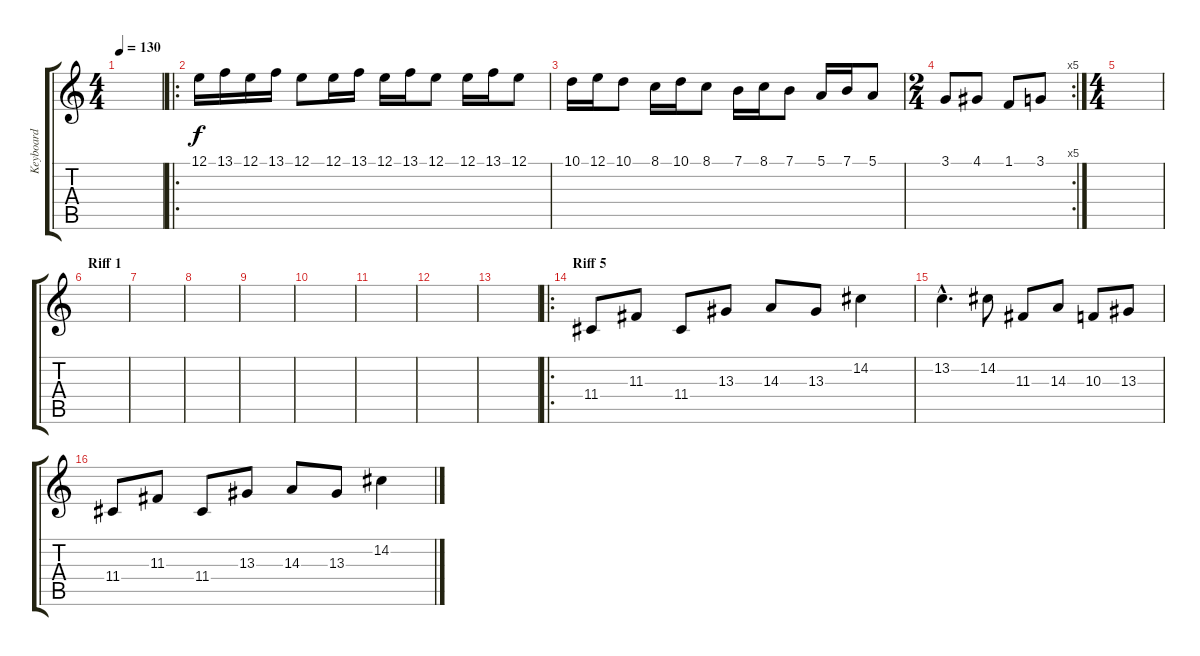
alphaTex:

\track ("Keyboard" "Keyboard") {instrument stringensemble1}
\staff {score tabs}
\tuning (E4 B3 G3 D3 A2 E2) {hide}
\ts (4 4)
\tempo 130
\clef g2
\ks c
|
\ro
12.1.16 13.1.16 12.1.16 13.1.16 12.1.8 12.1.16 13.1.16 12.1.16 13.1.16 12.1.8 12.1.16 13.1.16 12.1.8 |
10.1.16 12.1.16 10.1.8 8.1.16 10.1.16 8.1.8 7.1.16 8.1.16 7.1.8 5.1.16 7.1.16 5.1.8 |
\rc 5
\ts (2 4)
3.1.8 4.1.8 1.1.8 3.1.8 |
\ts (4 4)
\section ("" "")
|
\section ("" "Riff 1")
|
|
|
|
|
|
|
|
\ro
\section ("" "Riff 5")
11.4.8 11.3.8 11.4.8 13.3.8 14.3.8 13.3.8 14.2.4 |
13.2{hac}.4{d} 14.2.8 11.3.8 14.3.8 10.3.8 13.3.8 |
11.4.8 11.3.8 11.4.8 13.3.8 14.3.8 13.3.8 14.2.4
